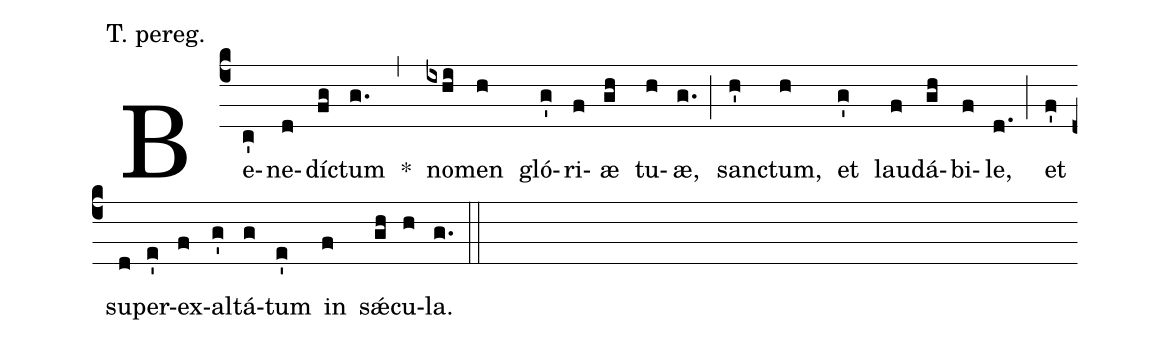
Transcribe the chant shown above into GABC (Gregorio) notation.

mode:T. pereg.;
%%
(c4) Be(c')ne(d)dí(fg)ctum(g.) *(,) no(ixhi)men(h) gló(g')ri(f)æ(gh) tu(h)æ,(g.) (;) san(h')ctum,(h) et(g') lau(f)dá(gh)bi(f)le,(d.) (;) et(f') su(d)per(e')ex(f)al(g')tá(g)tum(e') in(f) sǽ(gh)cu(h)la.(g.) (::)
